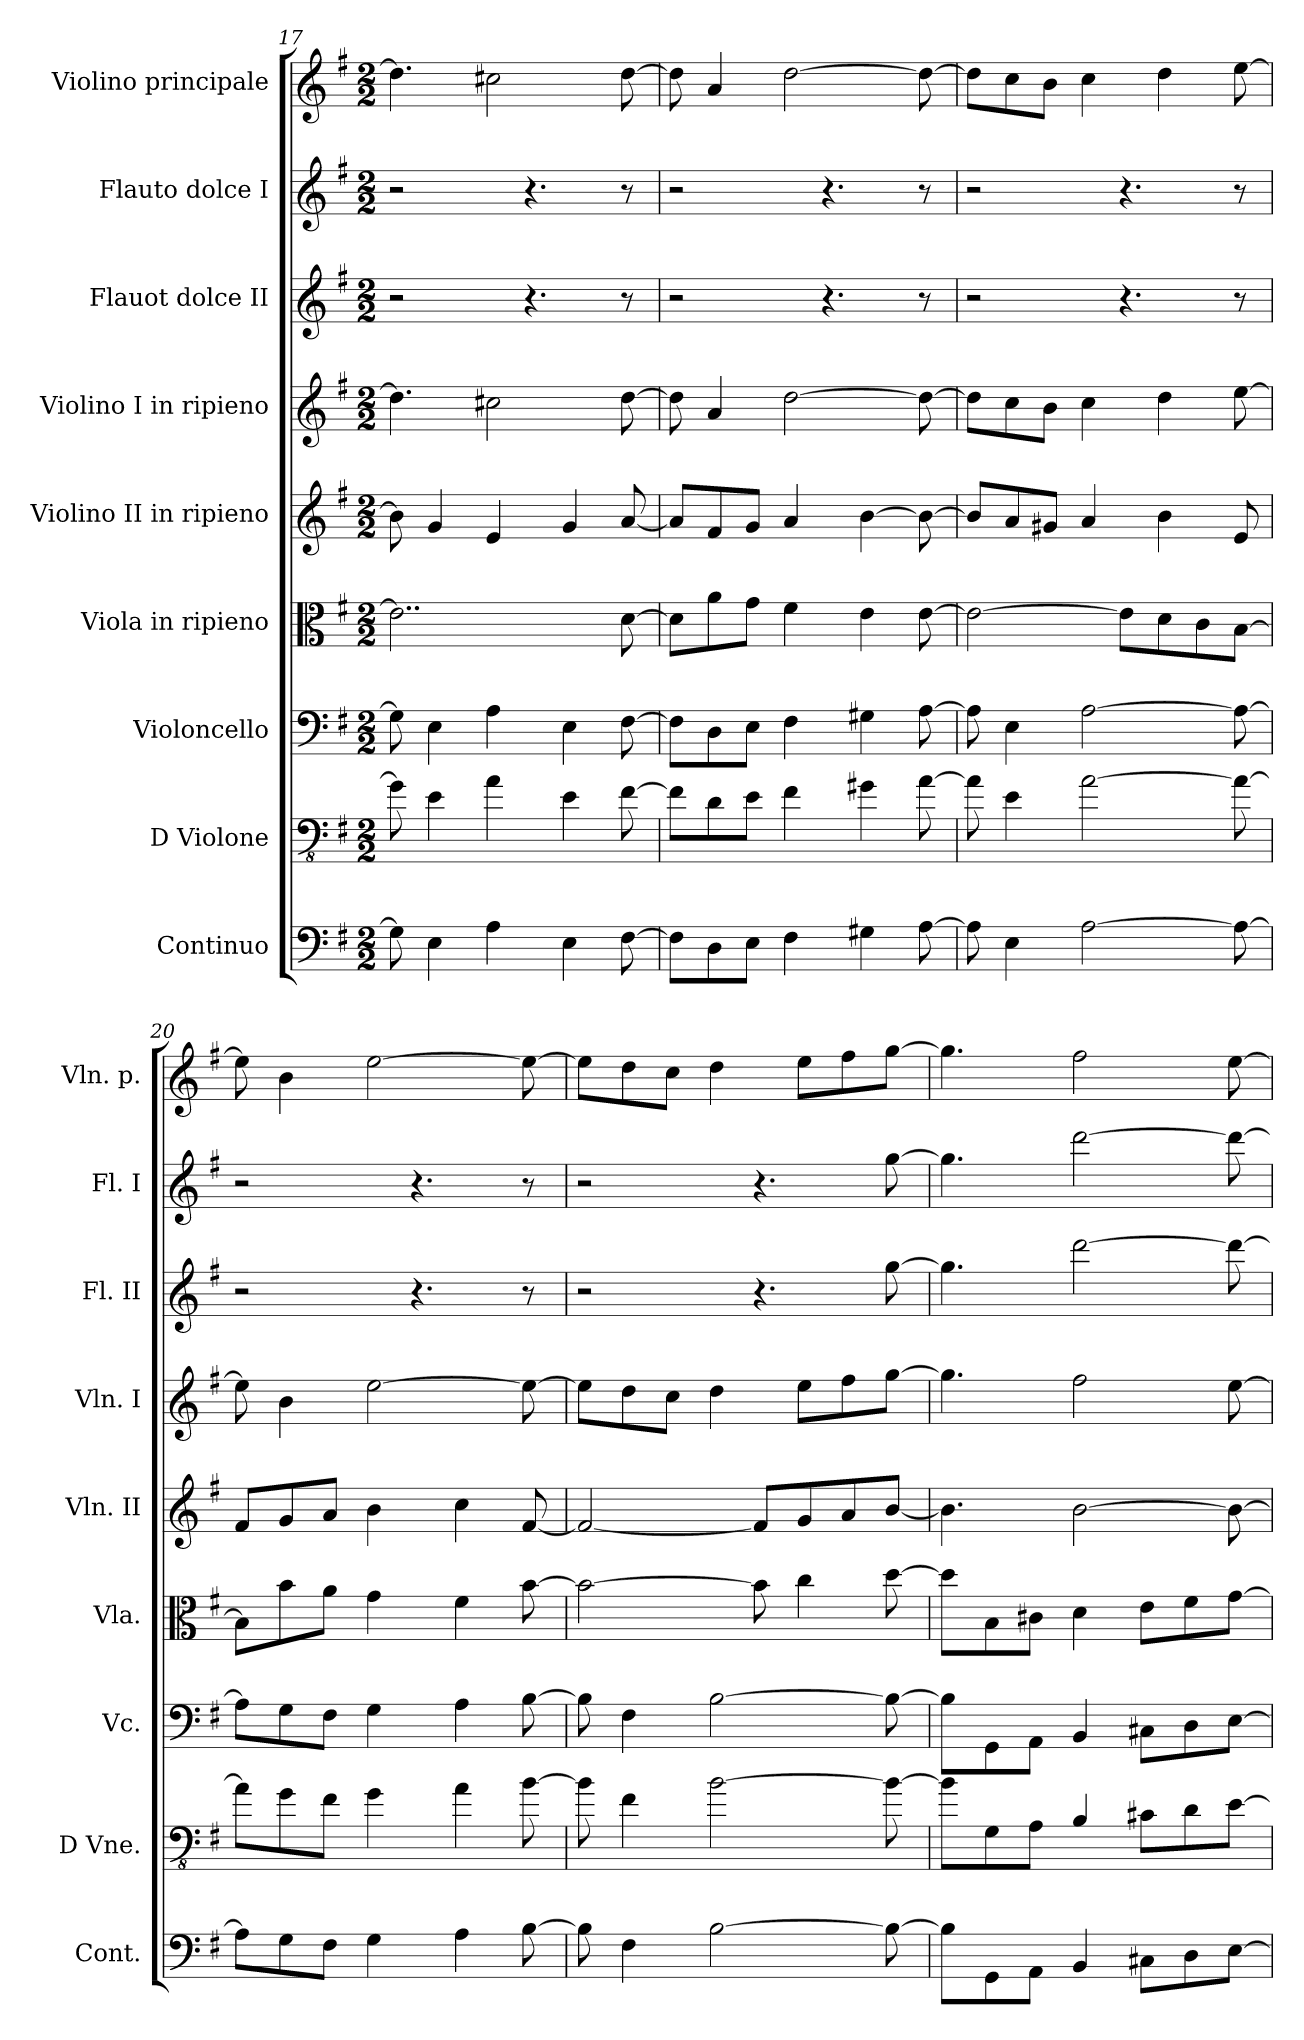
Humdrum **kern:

**kern	**kern	**kern	**kern	**kern	**kern	**kern	**kern	**kern
*part9	*part8	*part7	*part6	*part5	*part4	*part3	*part2	*part1
*staff9	*staff8	*staff7	*staff6	*staff5	*staff4	*staff3	*staff2	*staff1
*I"Continuo	*I"D Violone	*I"Violoncello	*I"Viola in ripieno	*I"Violino II in ripieno	*I"Violino I in ripieno	*I"Flauot dolce II	*I"Flauto dolce I	*I"Violino principale
*I'Cont.	*I'D Vne.	*I'Vc.	*I'Vla.	*I'Vln. II	*I'Vln. I	*I'Fl. II	*I'Fl. I	*I'Vln. p.
*clefF4	*clefFv4	*clefF4	*clefC3	*clefG2	*clefG2	*clefG2	*clefG2	*clefG2
*	*ITrd7c12	*	*	*	*	*	*	*
*k[f#]	*k[f#]	*k[f#]	*k[f#]	*k[f#]	*k[f#]	*k[f#]	*k[f#]	*k[f#]
*M2/2	*M2/2	*M2/2	*M2/2	*M2/2	*M2/2	*M2/2	*M2/2	*M2/2
=17	=17	=17	=17	=17	=17	=17	=17	=17
8G\]	8GG\]	8G\]	2..e\]	8b\]	4.dd\]	2r	2r	4.dd\]
4E\	4EE\	4E\	.	4g/	.	.	.	.
4A\	4AA\	4A\	.	4e/	2cc#X\	.	.	2cc#X\
.	.	.	.	.	.	4.r	4.r	.
4E\	4EE\	4E\	.	4g/	.	.	.	.
[8F#\	[8FF#\	[8F#\	[8d\	[8a/	[8dd\	8r	8r	[8dd\
=18	=18	=18	=18	=18	=18	=18	=18	=18
8F#\L]	8FF#\L]	8F#\L]	8d\L]	8a/L]	8dd\]	2r	2r	8dd\]
8D\	8DD\	8D\	8a\	8f#/	4a/	.	.	4a/
8E\J	8EE\J	8E\J	8g\J	8g/J	.	.	.	.
4F#\	4FF#\	4F#\	4f#\	4a/	[2dd\	.	.	[2dd\
.	.	.	.	.	.	4.r	4.r	.
4G#X\	4GG#X\	4G#X\	4e\	[4b\	.	.	.	.
[8A\	[8AA\	[8A\	[8e\	8b\_	8dd\_	8r	8r	8dd\_
!!LO:PB:g=z
=19	=19	=19	=19	=19	=19	=19	=19	=19
8A\]	8AA\]	8A\]	2e\_	8b/L]	8dd\L]	2r	2r	8dd\L]
4E\	4EE\	4E\	.	8a/	8cc\	.	.	8cc\
.	.	.	.	8g#X/J	8b\J	.	.	8b\J
[2A\	[2AA\	[2A\	.	4a/	4cc\	.	.	4cc\
.	.	.	8e\L]	.	.	4.r	4.r	.
.	.	.	8d\	4b\	4dd\	.	.	4dd\
.	.	.	8c\	.	.	.	.	.
8A\_	8AA\_	8A\_	[8B\J	8e/	[8ee\	8r	8r	[8ee\
=20	=20	=20	=20	=20	=20	=20	=20	=20
8A\L]	8AA\L]	8A\L]	8B\L]	8f#/L	8ee\]	2r	2r	8ee\]
8G\	8GG\	8G\	8b\	8g/	4b\	.	.	4b\
8F#\J	8FF#\J	8F#\J	8a\J	8a/J	.	.	.	.
4G\	4GG\	4G\	4g\	4b\	[2ee\	.	.	[2ee\
.	.	.	.	.	.	4.r	4.r	.
4A\	4AA\	4A\	4f#\	4cc\	.	.	.	.
[8B\	[8BB\	[8B\	[8b\	[8f#/	8ee\_	8r	8r	8ee\_
=21	=21	=21	=21	=21	=21	=21	=21	=21
8B\]	8BB\]	8B\]	2b\_	2f#/_	8ee\L]	2r	2r	8ee\L]
4F#\	4FF#\	4F#\	.	.	8dd\	.	.	8dd\
.	.	.	.	.	8cc\J	.	.	8cc\J
[2B\	[2BB\	[2B\	.	.	4dd\	.	.	4dd\
.	.	.	8b\]	8f#/L]	.	4.r	4.r	.
.	.	.	4cc\	8g/	8ee\L	.	.	8ee\L
.	.	.	.	8a/	8ff#\	.	.	8ff#\
8B\_	8BB\_	8B\_	[8dd\	[8b/J	[8gg\J	[8gg\	[8gg\	[8gg\J
=22	=22	=22	=22	=22	=22	=22	=22	=22
8B\L]	8BB\L]	8B\L]	8dd\L]	4.b\]	4.gg\]	4.gg\]	4.gg\]	4.gg\]
8GG\	8GGG\	8GG\	8B\	.	.	.	.	.
8AA\J	8AAA\J	8AA\J	8c#X\J	.	.	.	.	.
4BB/	4BBB/	4BB/	4d\	[2b\	2ff#\	[2ddd\	[2ddd\	2ff#\
8C#X\L	8CC#X\L	8C#X\L	8e\L	.	.	.	.	.
8D\	8DD\	8D\	8f#\	.	.	.	.	.
[8E\J	[8EE\J	[8E\J	[8g\J	8b\_	[8ee\	8ddd\_	8ddd\_	[8ee\
=	=	=	=	=	=	=	=	=
*-	*-	*-	*-	*-	*-	*-	*-	*-
